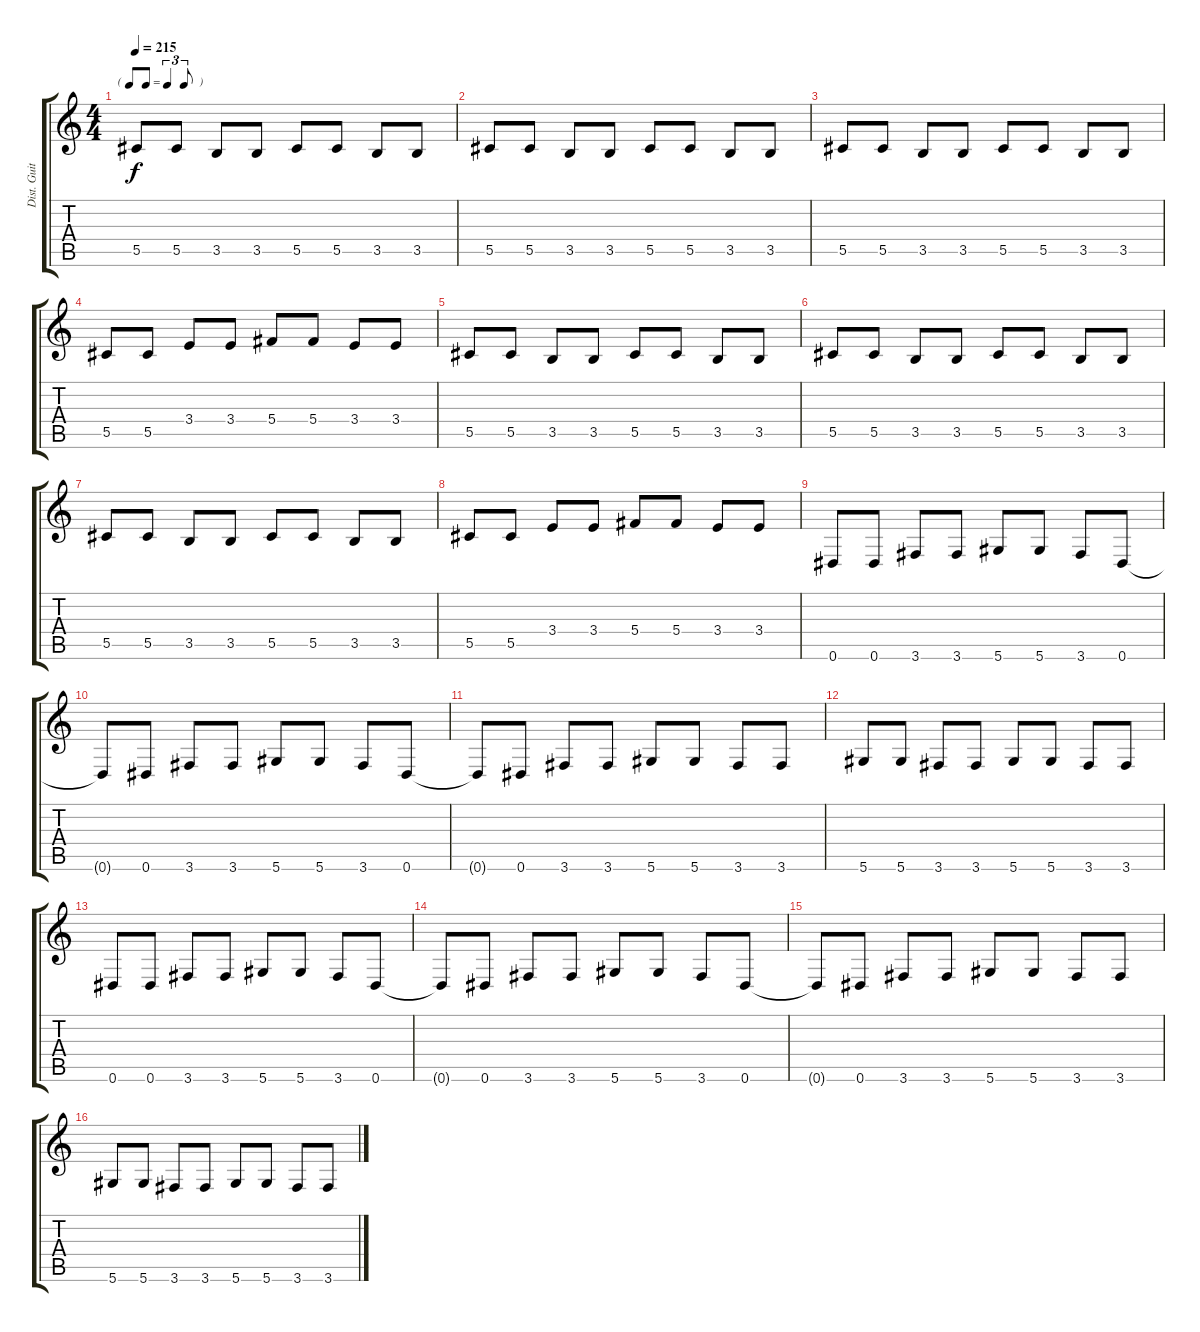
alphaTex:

\track ("Dist. Guitar 1" "Dist. Guit") {instrument distortionguitar}
\staff {score tabs}
\tuning (Eb4 Bb3 Gb3 Db3 Ab2 Eb2) {hide}
\ts (4 4)
\tf triplet8th
\tempo 215
\clef g2
\ks c
5.5.8{dy f} 5.5.8 3.5.8 3.5.8 5.5.8 5.5.8 3.5.8 3.5.8 |
5.5.8 5.5.8 3.5.8 3.5.8 5.5.8 5.5.8 3.5.8 3.5.8 |
5.5.8 5.5.8 3.5.8 3.5.8 5.5.8 5.5.8 3.5.8 3.5.8 |
5.5.8 5.5.8 3.4.8 3.4.8 5.4.8 5.4.8 3.4.8 3.4.8 |
5.5.8 5.5.8 3.5.8 3.5.8 5.5.8 5.5.8 3.5.8 3.5.8 |
5.5.8 5.5.8 3.5.8 3.5.8 5.5.8 5.5.8 3.5.8 3.5.8 |
5.5.8 5.5.8 3.5.8 3.5.8 5.5.8 5.5.8 3.5.8 3.5.8 |
5.5.8 5.5.8 3.4.8 3.4.8 5.4.8 5.4.8 3.4.8 3.4.8 |
0.6.8 0.6.8 3.6.8 3.6.8 5.6.8 5.6.8 3.6.8 0.6.8 |
0.6{t}.8 0.6.8 3.6.8 3.6.8 5.6.8 5.6.8 3.6.8 0.6.8 |
0.6{t}.8 0.6.8 3.6.8 3.6.8 5.6.8 5.6.8 3.6.8 3.6.8 |
5.6.8 5.6.8 3.6.8 3.6.8 5.6.8 5.6.8 3.6.8 3.6.8 |
0.6.8 0.6.8 3.6.8 3.6.8 5.6.8 5.6.8 3.6.8 0.6.8 |
0.6{t}.8 0.6.8 3.6.8 3.6.8 5.6.8 5.6.8 3.6.8 0.6.8 |
0.6{t}.8 0.6.8 3.6.8 3.6.8 5.6.8 5.6.8 3.6.8 3.6.8 |
5.6.8 5.6.8 3.6.8 3.6.8 5.6.8 5.6.8 3.6.8 3.6.8
